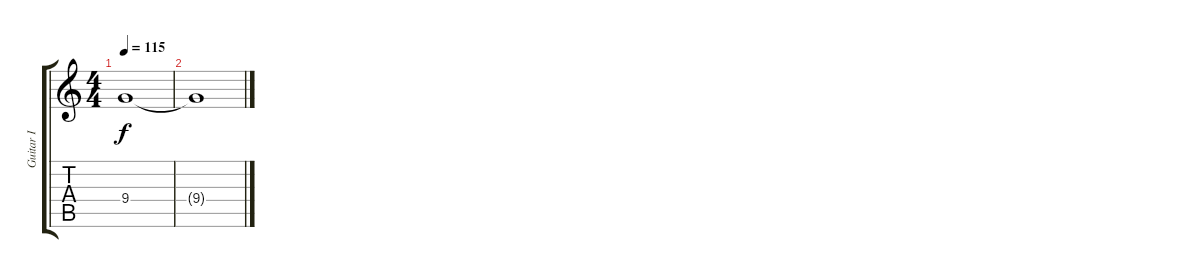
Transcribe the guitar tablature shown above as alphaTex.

\track ("Guitar I" "Guitar I") {instrument distortionguitar}
\staff {score tabs}
\tuning (C4 G3 Eb3 Bb2 F2 C2) {hide}
\ts (4 4)
\tempo 115
\clef g2
\ks c
9.4{t}.1{dy f} |
9.4{t}.1
